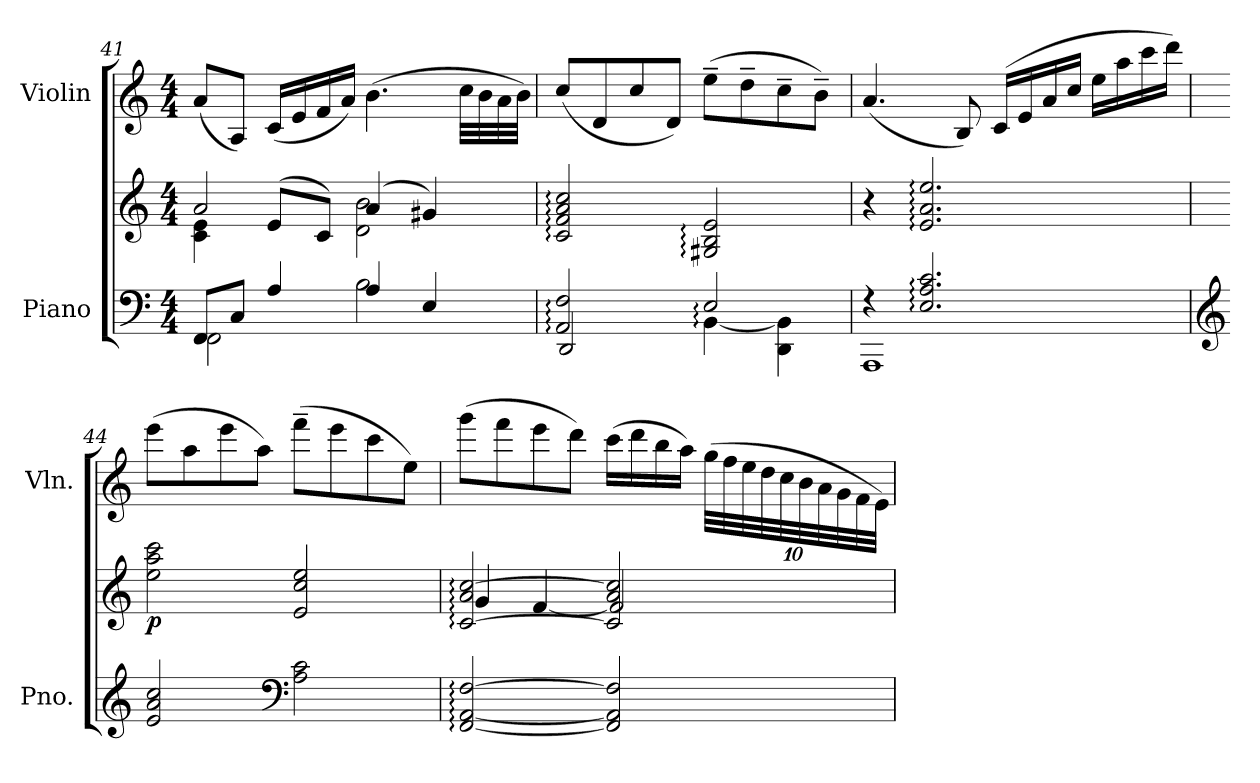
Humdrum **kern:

**kern	**kern	**dynam	**kern
*part2	*part2	*part2	*part1
*staff3	*staff2	*staff2/3	*staff1
*I"Piano	*	*	*I"Violin
*I'Pno.	*	*	*I'Vln.
*clefF4	*clefG2	*	*clefG2
*k[]	*k[]	*	*k[]
*M4/4	*M4/4	*	*M4/4
=41	=41	=41	=41
*^	*^	*	*
8FF/L	2FF\	4c\ 4e\	2a/	.	(8a/L
8C/J	.	.	.	.	8A/J)
4A/	.	(8e/L	.	.	(16c/LL
.	.	.	.	.	16e/
.	.	8c/J)	.	.	16f/
.	.	.	.	.	16a/JJ)
4A/	2B\	(4a/	2d\ 2b\	.	(4.b\
4E/	.	4g#X/)	.	.	.
.	.	.	.	.	32cc\LLL
.	.	.	.	.	32b\
.	.	.	.	.	32a\
.	.	.	.	.	32b\JJJ)
*	*	*v	*v	*	*
=42	=42	=42	=42	=42
2AA/: 2F/:	2DD/	2c/: 2f/: 2a/: 2cc/:	.	(8cc/L
.	.	.	.	8d/
.	.	.	.	8cc/
.	.	.	.	8d/J)
2E:/	[4BB:\	2G#X/: 2B/: 2e/:	.	(8ee~\L
.	.	.	.	8dd~\
.	4DD\ 4BB\]	.	.	8cc~\
.	.	.	.	8b~\J)
!!LO:LB:g=z
=43	=43	=43	=43	=43
4r	1AAA	4r	.	(4.a/
2.E/: 2.A/: 2.c/:	.	2.e/: 2.a/: 2.ee/:	.	.
.	.	.	.	8B/)
.	.	.	.	(16c/LL
.	.	.	.	16e/
.	.	.	.	16a/
.	.	.	.	16cc/JJ
.	.	.	.	16ee\LL
.	.	.	.	16aa\
.	.	.	.	16ccc\
.	.	.	.	16ddd\JJ)
*v	*v	*	*	*
=44	=44	=44	=44
*clefG2	*	*	*
!	!	!LO:DY:b	!
2e/ 2a/ 2cc/	2ee\ 2aa\ 2ccc\	p	(8eee\L
.	.	.	8aa\
.	.	.	8eee\
.	.	.	8aa\J)
*clefF4	*	*	*
2A\ 2c\	2e/ 2cc/ 2ee/	.	(8fff~\L
.	.	.	8eee\
.	.	.	8ccc\
.	.	.	8ee\J)
=45	=45	=45	=45
*	*^	*	*
[2FF/: [2AA/: [2F/:	[2c/: 2a/: [2cc/:	4g/	.	(8ggg\L
.	.	.	.	8fff\
.	.	[4f/	.	8eee\
.	.	.	.	8ddd\J)
2FF/] 2AA/] 2F/]	(2c/] 2a/ 2cc/]	2f/]	.	(16ccc\LL
.	.	.	.	16ddd\
.	.	.	.	16bb\
.	.	.	.	16aa\JJ)
*	*	*	*	*Xbrackettup
.	.	.	.	(40gg\LLL
.	.	.	.	40ff\
.	.	.	.	40ee\
.	.	.	.	40dd\
.	.	.	.	40cc\
.	.	.	.	40b\
.	.	.	.	40a\
.	.	.	.	40g\
.	.	.	.	40f\
.	.	.	.	40e\JJJ)
*	*v	*v	*	*
=	=	=	=
*-	*-	*-	*-
